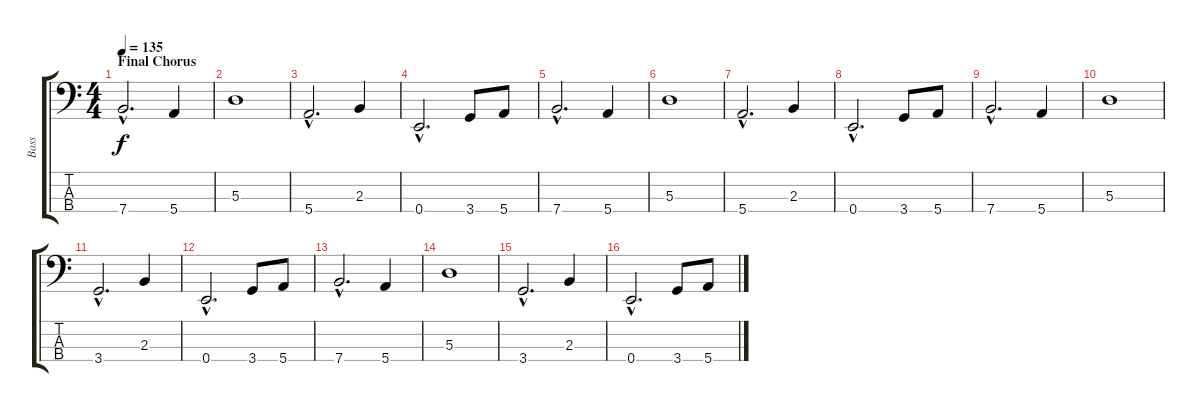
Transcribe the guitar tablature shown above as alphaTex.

\track ("Bass" "Bass") {instrument electricbassfinger}
\staff {score tabs}
\tuning (G2 D2 A1 E1) {hide}
\ts (4 4)
\section ("" "Final Chorus")
\tempo 135
\clef f4
\ks c
7.4{hac}.2{d dy f volume 16} 5.4.4 |
5.3.1 |
5.4{hac}.2{d} 2.3.4 |
0.4{hac}.2{d} 3.4.8 5.4.8 |
7.4{hac}.2{d} 5.4.4 |
5.3.1 |
5.4{hac}.2{d} 2.3.4 |
0.4{hac}.2{d} 3.4.8 5.4.8 |
7.4{hac}.2{d} 5.4.4 |
5.3.1 |
3.4{hac}.2{d} 2.3.4 |
0.4{hac}.2{d} 3.4.8 5.4.8 |
7.4{hac}.2{d} 5.4.4 |
5.3.1 |
3.4{hac}.2{d} 2.3.4 |
0.4{hac}.2{d} 3.4.8 5.4.8
